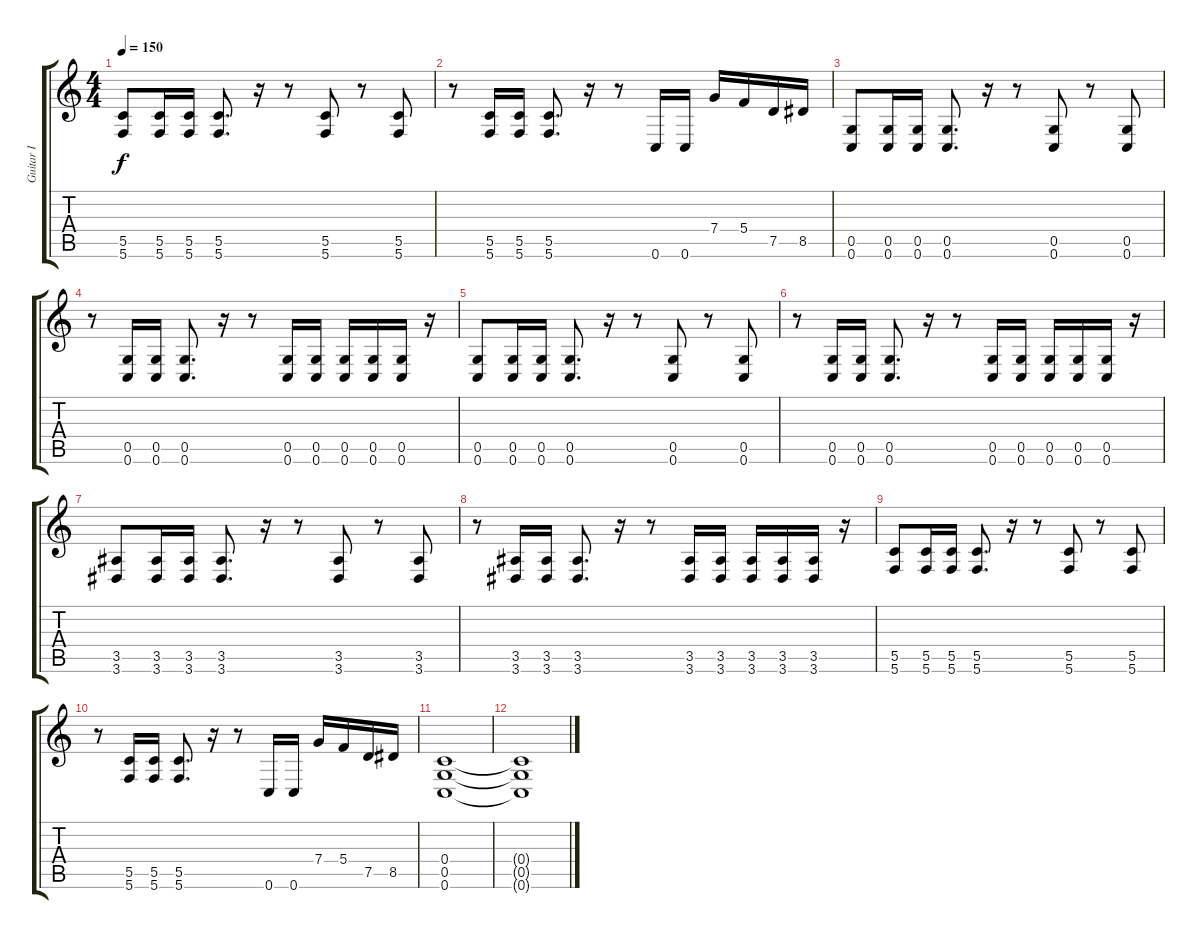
\track ("Guitar I" "Guitar I") {instrument overdrivenguitar}
\staff {score tabs}
\tuning (D4 A3 F3 C3 G2 C2) {hide}
\ts (4 4)
\tempo 150
\clef g2
\ks c
(5.5 5.6).8{dy f} (5.5 5.6).16 (5.5 5.6).16 (5.5 5.6).8{d} r.16 r.8 (5.5 5.6).8 r.8 (5.5 5.6).8 |
r.8 (5.5 5.6).16 (5.5 5.6).16 (5.5 5.6).8{d} r.16 r.8 0.6.16 0.6.16 7.4.16 5.4.16 7.5.16 8.5.16 |
(0.5 0.6).8 (0.5 0.6).16 (0.5 0.6).16 (0.5 0.6).8{d} r.16 r.8 (0.5 0.6).8 r.8 (0.5 0.6).8 |
r.8 (0.5 0.6).16 (0.5 0.6).16 (0.5 0.6).8{d} r.16 r.8 (0.5 0.6).16 (0.5 0.6).16 (0.5 0.6).16 (0.5 0.6).16 (0.5 0.6).16 r.16 |
(0.5 0.6).8 (0.5 0.6).16 (0.5 0.6).16 (0.5 0.6).8{d} r.16 r.8 (0.5 0.6).8 r.8 (0.5 0.6).8 |
r.8 (0.5 0.6).16 (0.5 0.6).16 (0.5 0.6).8{d} r.16 r.8 (0.5 0.6).16 (0.5 0.6).16 (0.5 0.6).16 (0.5 0.6).16 (0.5 0.6).16 r.16 |
(3.5 3.6).8 (3.5 3.6).16 (3.5 3.6).16 (3.5 3.6).8{d} r.16 r.8 (3.5 3.6).8 r.8 (3.5 3.6).8 |
r.8 (3.5 3.6).16 (3.5 3.6).16 (3.5 3.6).8{d} r.16 r.8 (3.5 3.6).16 (3.5 3.6).16 (3.5 3.6).16 (3.5 3.6).16 (3.5 3.6).16 r.16 |
(5.5 5.6).8 (5.5 5.6).16 (5.5 5.6).16 (5.5 5.6).8{d} r.16 r.8 (5.5 5.6).8 r.8 (5.5 5.6).8 |
r.8 (5.5 5.6).16 (5.5 5.6).16 (5.5 5.6).8{d} r.16 r.8 0.6.16 0.6.16 7.4.16 5.4.16 7.5.16 8.5.16 |
(0.4 0.5 0.6).1{volume 0} |
(0.4{t} 0.5{t} 0.6{t}).1
